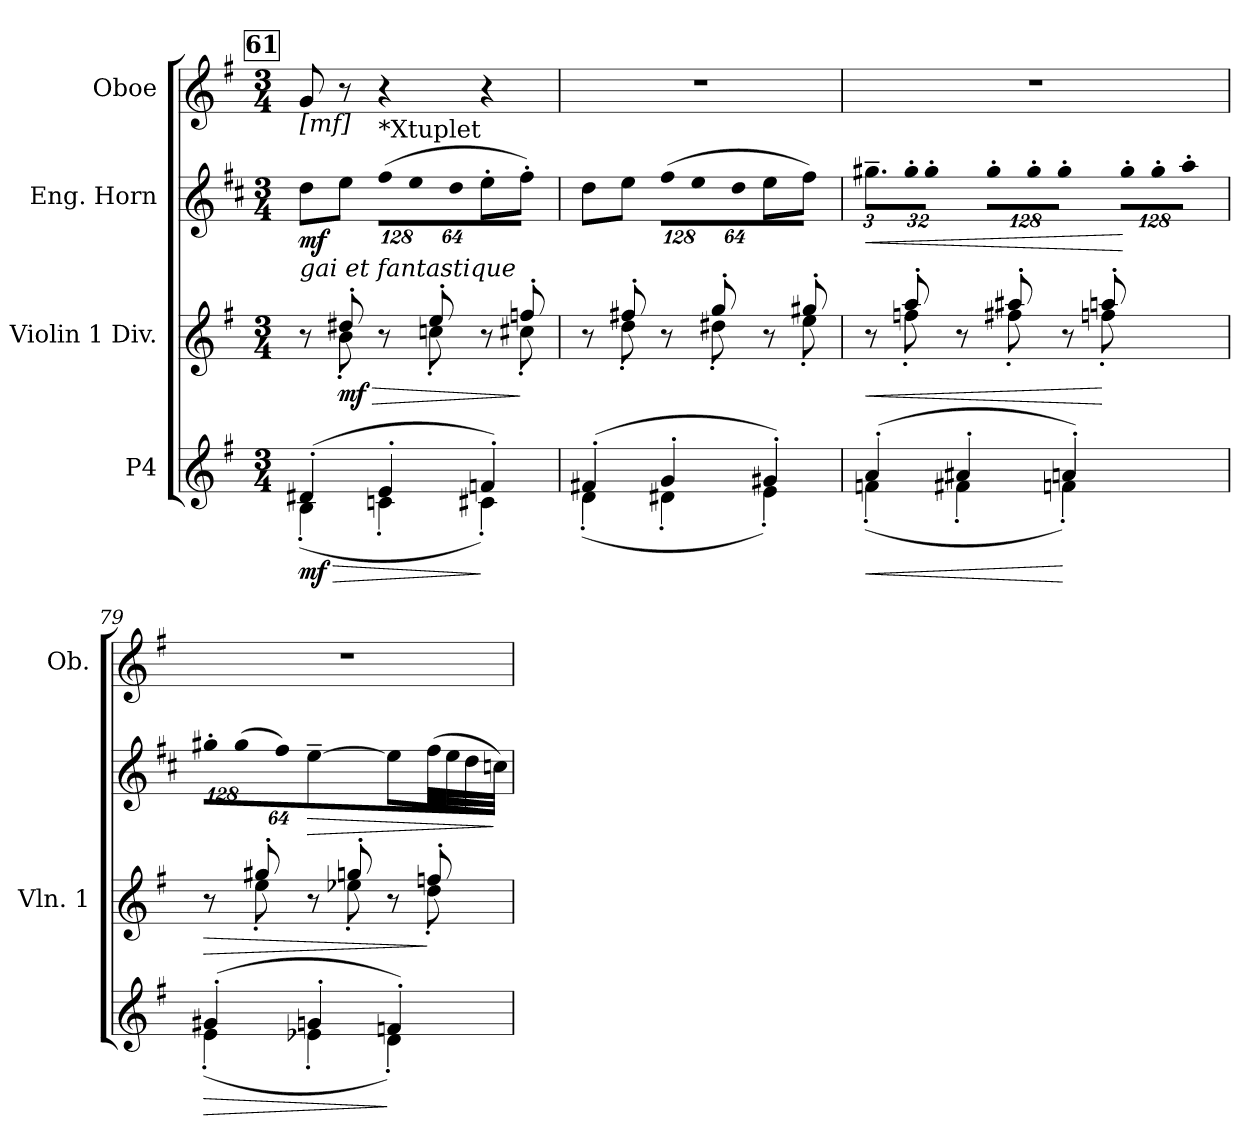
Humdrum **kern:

**kern	**dynam	**kern	**dynam	**kern	**dynam	**kern
*part4	*part4	*part3	*part3	*part2	*part2	*part1
*staff4	*staff4	*staff3	*staff3	*staff2	*staff2	*staff1
*I"P4	*	*I"Violin 1 Div.	*	*I"Eng. Horn	*	*I"Oboe
*	*	*I'Vln. 1	*	*	*	*I'Ob.
!!LO:PB:g=z
*clefG2	*	*clefG2	*	*clefG2	*	*clefG2
*	*	*	*	*ITrd4c7	*	*
*k[f#]	*	*k[f#]	*	*k[f#]	*	*k[f#]
*G:	*	*G:	*	*G:	*	*G:
*M3/4	*	*M3/4	*	*M3/4	*	*M3/4
*MM112	*	*MM112	*	*MM112	*	*MM112
!!LO:REH:place=s1:B:color=#000000:enc=box:fs=19.4262:t=61
=76	=76	=76	=76	=76	=76	=76
*^	*	*	*	*	*	*
!	!	!	!	!	!	!	!LO:TX:b:t=[mf]
!	!	!	!	!	!LO:TX:b:i:t=gai et fantastique	!	!
!	!	!LO:HP:b	!	!	!	!	!
*	*	*	*^	*	*	*	*
(4d#X'i/	(4B'i\	> mf	8r	8ryy	.	8gi\L	mf	8gi/
!	!	!	!	!	!LO:HP:b	!	!	!
.	.	.	8dd#X'i/	8b'i\	> mf	8ai\J	.	8r
*	*	*	*	*	*	*Xbrackettup	*	*
!	!	!	!	!	!	!LO:TX:a:t=*Xtuplet	!	!
!	!	!	!	!	!	!LO:N:vis=8	!	!
4e'i/	4cn'i\	.	8r	8ryy	.	(1024%85bi\L	.	4r
!	!	!	!	!	!	!LO:N:vis=8	!	!
.	.	.	.	.	.	1024%85ai\	.	.
.	.	.	8ee'i/	8ccn'i\	.	.	.	.
!	!	!	!	!	!	!LO:N:vis=8	!	!
.	.	.	.	.	.	512%43gi\J	.	.
4fn'i/)	4c#X'i\)	]	8r	8ryy	.	8a'i\L	.	4r
.	.	.	8ffn'i/	8cc#X'i\	]	8b'i\J)	.	.
=77	=77	=77	=77	=77	=77	=77	=77	=77
!	!	!	!	!	!	!	!	!LO:N:vis=1
(4f#X'i/	(4d'i\	.	8r	8ryy	.	8gi\L	.	2.r
.	.	.	8ff#X'i/	8dd'i\	.	8ai\J	.	.
!	!	!	!	!	!	!LO:N:vis=8	!	!
4g'i/	4d#X'i\	.	8r	8ryy	.	(1024%85bi\L	.	.
!	!	!	!	!	!	!LO:N:vis=8	!	!
.	.	.	.	.	.	1024%85ai\	.	.
.	.	.	8gg'i/	8dd#X'i\	.	.	.	.
!	!	!	!	!	!	!LO:N:vis=8	!	!
.	.	.	.	.	.	512%43gi\J	.	.
4g#X'i/)	4e'i\)	.	8r	8ryy	.	8ai\L	.	.
.	.	.	8gg#X'i/	8ee'i\	.	8bi\J)	.	.
=78	=78	=78	=78	=78	=78	=78	=78	=78
!	!	!LO:HP:b	!	!	!LO:HP:b	!	!LO:HP:b	!LO:N:vis=1
(4a'i/	(4fn'i\	<	8r	8ryy	<	12.cc#X~i\L	<	2.r
!	!	!	!	!	!	!LO:N:vis=16	!	!
.	.	.	8aa'i/	8ffn'i\	.	512%21cc#'i\k	.	.
!	!	!	!	!	!	!LO:N:vis=8	!	!
.	.	.	.	.	.	512%43cc#'i\J	.	.
!	!	!	!	!	!	!LO:N:vis=8	!	!
4a#X'i/	4f#X'i\	.	8r	8ryy	.	1024%85cc#'i\L	.	.
!	!	!	!	!	!	!LO:N:vis=8	!	!
.	.	.	.	.	.	1024%85cc#'i\	.	.
.	.	.	8aa#X'i/	8ff#X'i\	.	.	.	.
!	!	!	!	!	!	!LO:N:vis=8	!	!
.	.	.	.	.	.	512%43cc#'i\J	.	.
!	!	!	!	!	!	!LO:N:vis=8	!	!
4an'i/)	4fn'i\)	[	8r	8ryy	.	1024%85cc#'i\L	.	.
!	!	!	!	!	!	!LO:N:vis=8	!	!
.	.	.	.	.	.	1024%85cc#'i\	.	.
.	.	.	8aan'i/	8ffn'i\	[	.	.	.
!	!	!	!	!	!	!LO:N:vis=8	!	!
.	.	.	.	.	.	512%43dd'i\J	[	.
=79	=79	=79	=79	=79	=79	=79	=79	=79
!	!	!LO:HP:b	!	!	!LO:HP:b	!LO:N:vis=8	!	!LO:N:vis=1
(4g#X'i/	(4e'i\	>	8r	8ryy	>	1024%85cc#X'i\L	.	2.r
!	!	!	!	!	!	!LO:N:vis=8	!	!
.	.	.	.	.	.	(1024%85cc#i\	.	.
.	.	.	8gg#X'i/	8ee'i\	.	.	.	.
!	!	!	!	!	!	!LO:N:vis=8	!	!
.	.	.	.	.	.	512%43bi\J)	.	.
!	!	!	!	!	!	!	!LO:HP:b	!
4gn'i/	4e-X'i\	.	8r	8ryy	.	[>4a~i\	>	.
.	.	.	8ggn'i/	8ee-X'i\	.	.	.	.
4fn'i/)	4d'i\)	]	8r	8ryy	.	8ai\L]	.	.
.	.	.	8ffn'i/	8dd'i\	]	(32bi\LL	.	.
.	.	.	.	.	.	32ai\	.	.
.	.	.	.	.	.	32gi\	.	.
.	.	.	.	.	.	32fni\JJJ)	]	.
*v	*v	*	*	*	*	*	*	*
*	*	*v	*v	*	*	*	*
=	=	=	=	=	=	=
*-	*-	*-	*-	*-	*-	*-
